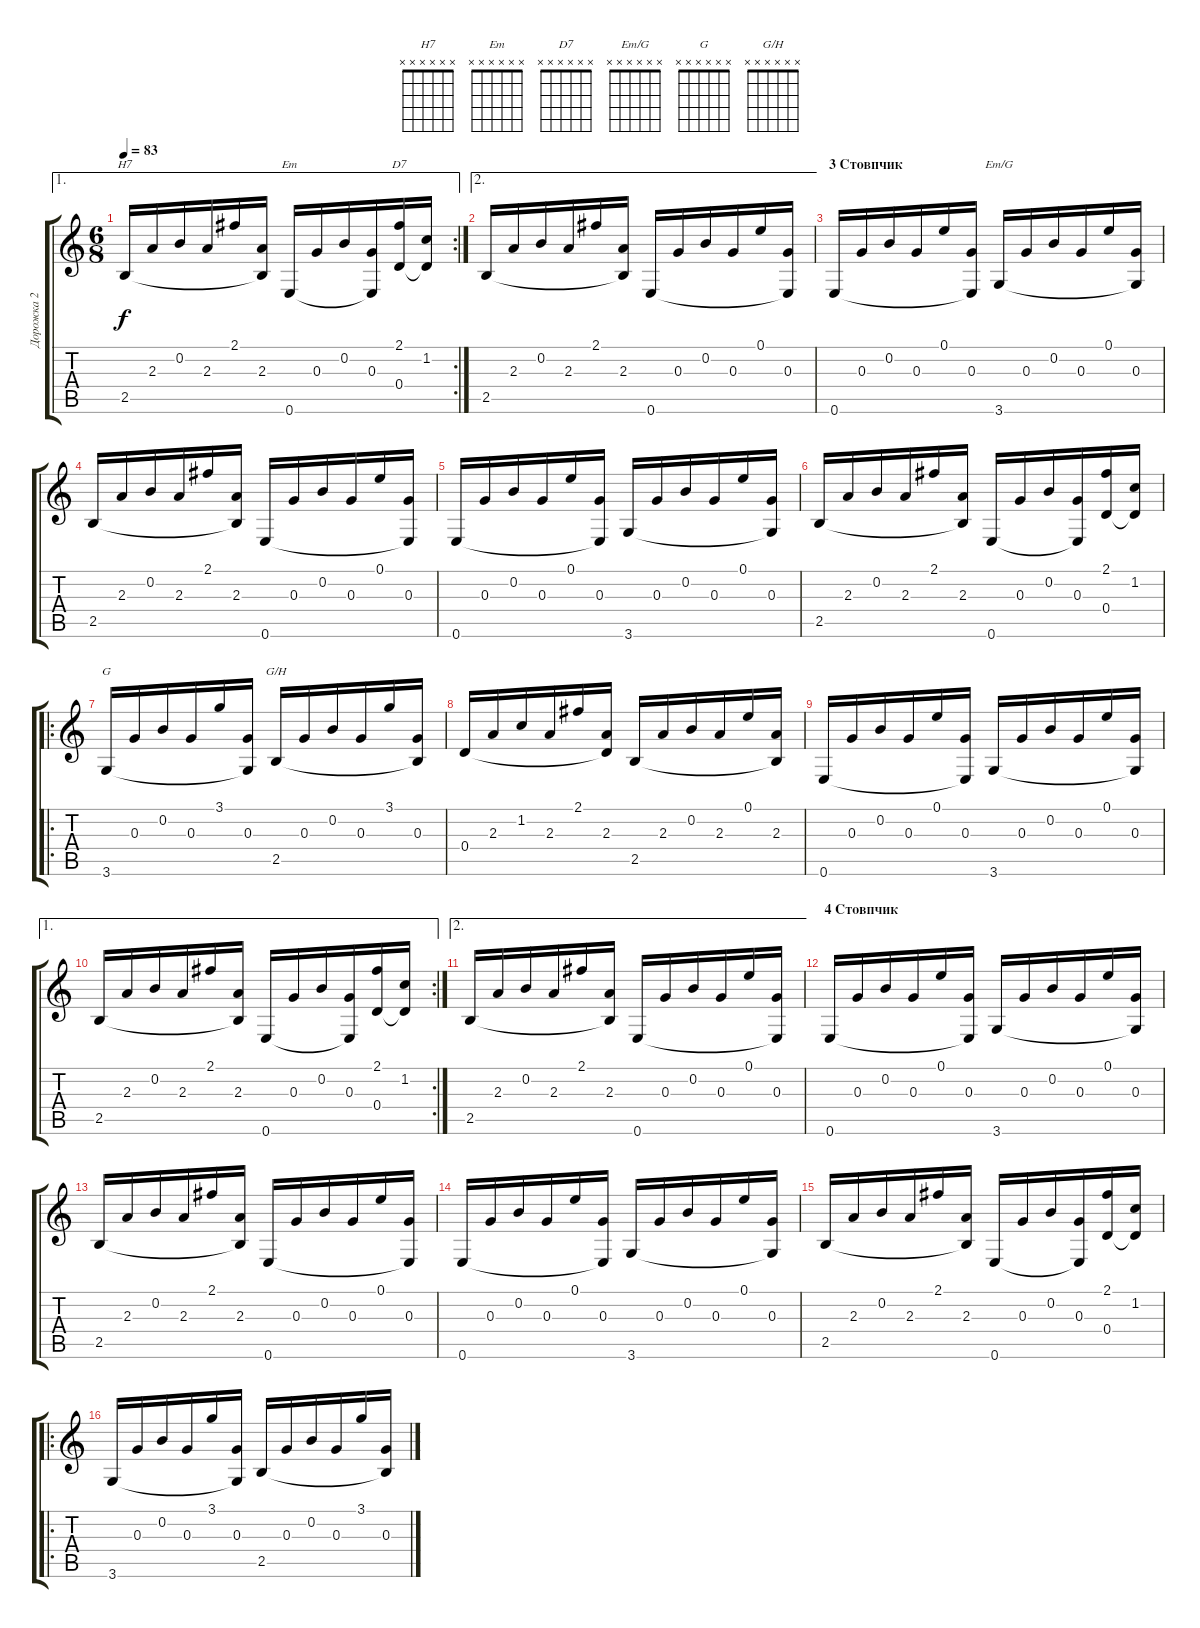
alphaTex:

\track ("Дорожка 2" "Дорожка 2") {instrument acousticguitarnylon}
\staff {score tabs}
\tuning (E4 B3 G3 D3 A2 E2) {hide}
\chord ("H7" x x x x x x) {firstfret 0}
\chord ("Em" x x x x x x) {firstfret 0}
\chord ("D7" x x x x x x) {firstfret 0}
\chord ("Em/G" x x x x x x) {firstfret 0}
\chord ("G" x x x x x x) {firstfret 0}
\chord ("G/H" x x x x x x) {firstfret 0}
\ae 1
\rc 2
\ts (6 8)
\tempo 83
\clef g2
\ks c
2.5.16{ch "H7" dy f} 2.3.16 0.2.16 2.3.16 2.1.16 (2.3 2.5{t}).16 0.6.16{ch "Em"} 0.3.16 0.2.16 (0.3 0.6{t}).16 (2.1 0.4).16{ch "D7"} (1.2 0.4{t}).16 |
\ae 2
2.5.16 2.3.16 0.2.16 2.3.16 2.1.16 (2.3 2.5{t}).16 0.6.16 0.3.16 0.2.16 0.3.16 0.1.16 (0.3 0.6{t}).16 |
\section ("" "3 Стовпчик")
0.6.16 0.3.16 0.2.16 0.3.16 0.1.16 (0.3 0.6{t}).16 3.6.16{ch "Em/G"} 0.3.16 0.2.16 0.3.16 0.1.16 (0.3 3.6{t}).16 |
2.5.16 2.3.16 0.2.16 2.3.16 2.1.16 (2.3 2.5{t}).16 0.6.16 0.3.16 0.2.16 0.3.16 0.1.16 (0.3 0.6{t}).16 |
0.6.16 0.3.16 0.2.16 0.3.16 0.1.16 (0.3 0.6{t}).16 3.6.16 0.3.16 0.2.16 0.3.16 0.1.16 (0.3 3.6{t}).16 |
2.5.16 2.3.16 0.2.16 2.3.16 2.1.16 (2.3 2.5{t}).16 0.6.16 0.3.16 0.2.16 (0.3 0.6{t}).16 (2.1 0.4).16 (1.2 0.4{t}).16 |
\ro
3.6.16{ch "G"} 0.3.16 0.2.16 0.3.16 3.1.16 (0.3 3.6{t}).16 2.5.16{ch "G/H"} 0.3.16 0.2.16 0.3.16 3.1.16 (0.3 2.5{t}).16 |
0.4.16 2.3.16 1.2.16 2.3.16 2.1.16 (2.3 0.4{t}).16 2.5.16 2.3.16 0.2.16 2.3.16 0.1.16 (2.3 2.5{t}).16 |
0.6.16 0.3.16 0.2.16 0.3.16 0.1.16 (0.3 0.6{t}).16 3.6.16 0.3.16 0.2.16 0.3.16 0.1.16 (0.3 3.6{t}).16 |
\ae 1
\rc 2
2.5.16 2.3.16 0.2.16 2.3.16 2.1.16 (2.3 2.5{t}).16 0.6.16 0.3.16 0.2.16 (0.3 0.6{t}).16 (2.1 0.4).16 (1.2 0.4{t}).16 |
\ae 2
2.5.16 2.3.16 0.2.16 2.3.16 2.1.16 (2.3 2.5{t}).16 0.6.16 0.3.16 0.2.16 0.3.16 0.1.16 (0.3 0.6{t}).16 |
\section ("" "4 Стовпчик")
0.6.16 0.3.16 0.2.16 0.3.16 0.1.16 (0.3 0.6{t}).16 3.6.16 0.3.16 0.2.16 0.3.16 0.1.16 (0.3 3.6{t}).16 |
2.5.16 2.3.16 0.2.16 2.3.16 2.1.16 (2.3 2.5{t}).16 0.6.16 0.3.16 0.2.16 0.3.16 0.1.16 (0.3 0.6{t}).16 |
0.6.16 0.3.16 0.2.16 0.3.16 0.1.16 (0.3 0.6{t}).16 3.6.16 0.3.16 0.2.16 0.3.16 0.1.16 (0.3 3.6{t}).16 |
2.5.16 2.3.16 0.2.16 2.3.16 2.1.16 (2.3 2.5{t}).16 0.6.16 0.3.16 0.2.16 (0.3 0.6{t}).16 (2.1 0.4).16 (1.2 0.4{t}).16 |
\ro
3.6.16 0.3.16 0.2.16 0.3.16 3.1.16 (0.3 3.6{t}).16 2.5.16 0.3.16 0.2.16 0.3.16 3.1.16 (0.3 2.5{t}).16
